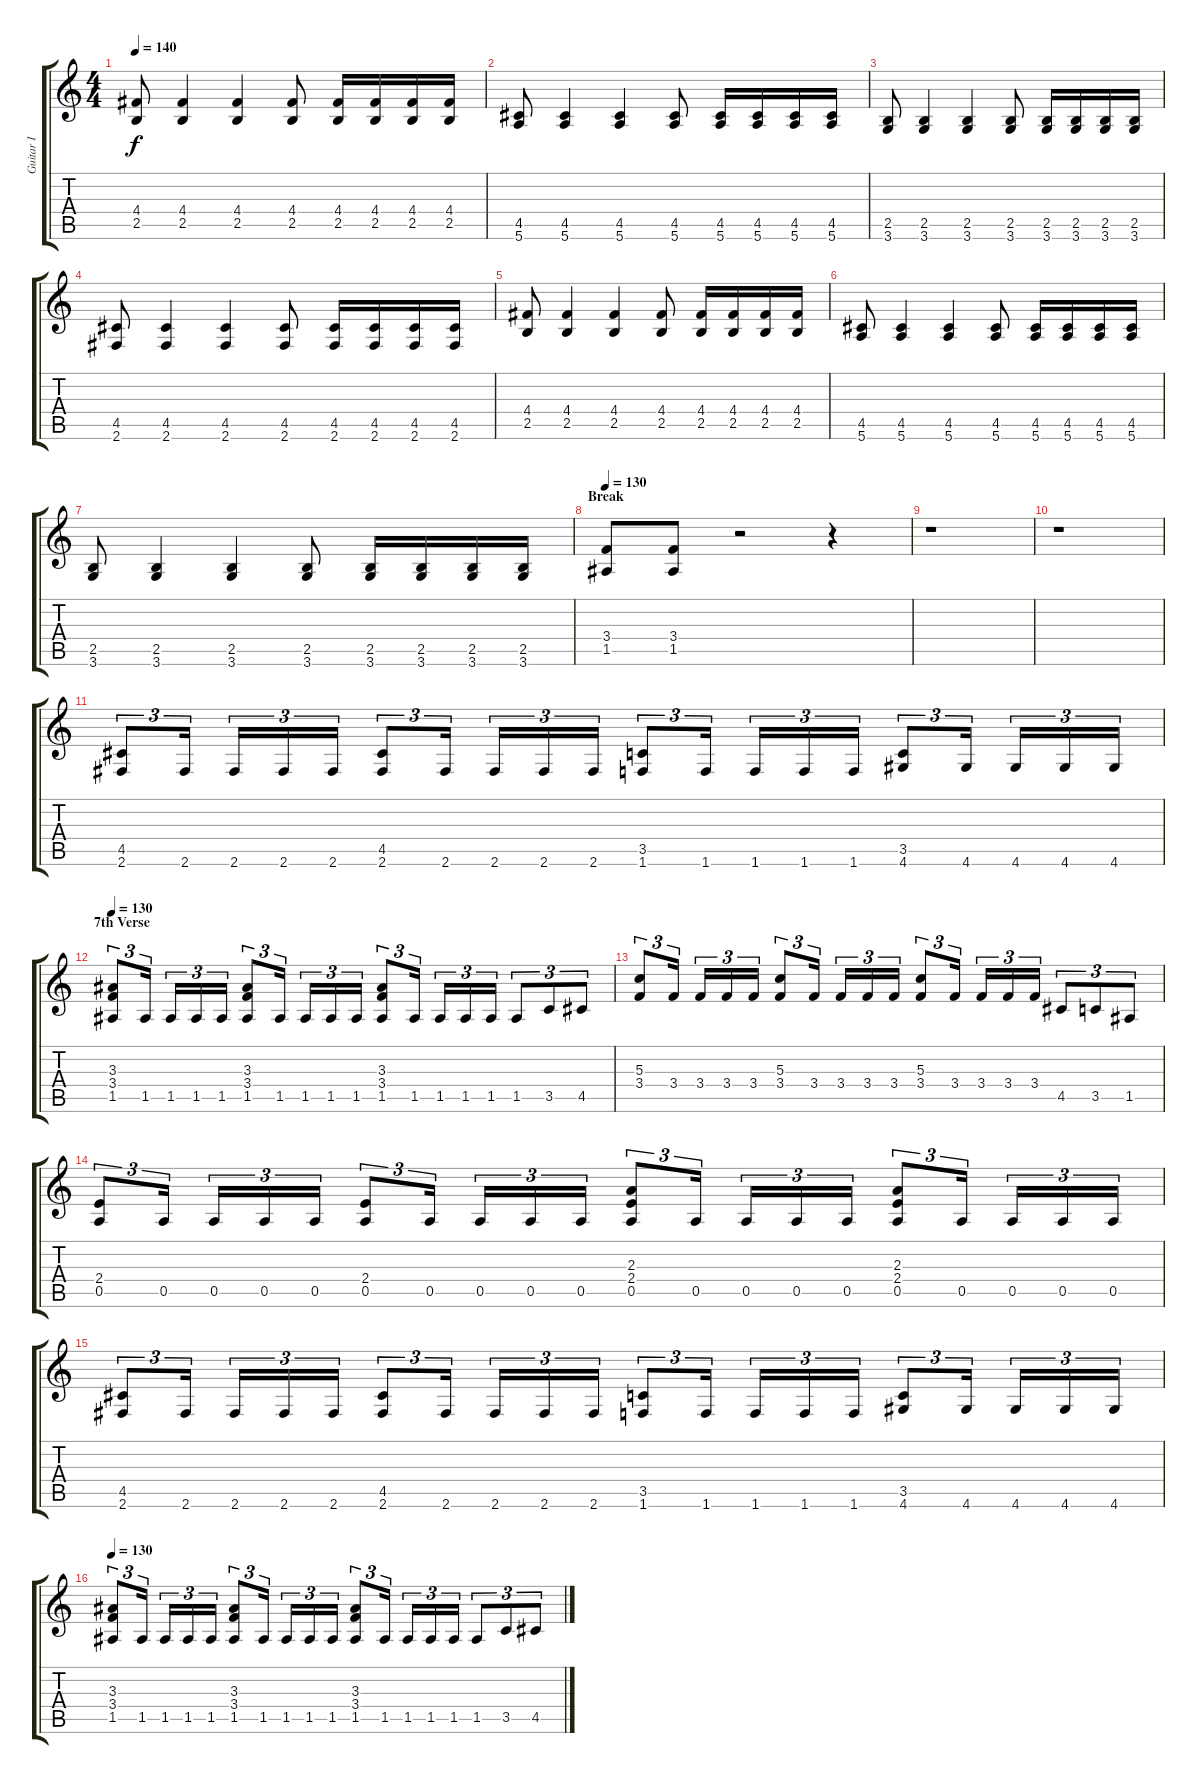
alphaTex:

\track ("Guitar I" "Guitar I") {instrument distortionguitar}
\staff {score tabs}
\tuning (E4 B3 G3 D3 A2 E2) {hide}
\ts (4 4)
\tempo 140
\clef g2
\ks c
(4.4 2.5).8{dy f} (4.4 2.5).4 (4.4 2.5).4 (4.4 2.5).8 (4.4 2.5).16 (4.4 2.5).16 (4.4 2.5).16 (4.4 2.5).16 |
(4.5 5.6).8 (4.5 5.6).4 (4.5 5.6).4 (4.5 5.6).8 (4.5 5.6).16 (4.5 5.6).16 (4.5 5.6).16 (4.5 5.6).16 |
(2.5 3.6).8 (2.5 3.6).4 (2.5 3.6).4 (2.5 3.6).8 (2.5 3.6).16 (2.5 3.6).16 (2.5 3.6).16 (2.5 3.6).16 |
(4.5 2.6).8 (4.5 2.6).4 (4.5 2.6).4 (4.5 2.6).8 (4.5 2.6).16 (4.5 2.6).16 (4.5 2.6).16 (4.5 2.6).16 |
(4.4 2.5).8 (4.4 2.5).4 (4.4 2.5).4 (4.4 2.5).8 (4.4 2.5).16 (4.4 2.5).16 (4.4 2.5).16 (4.4 2.5).16 |
(4.5 5.6).8 (4.5 5.6).4 (4.5 5.6).4 (4.5 5.6).8 (4.5 5.6).16 (4.5 5.6).16 (4.5 5.6).16 (4.5 5.6).16 |
(2.5 3.6).8 (2.5 3.6).4 (2.5 3.6).4 (2.5 3.6).8 (2.5 3.6).16 (2.5 3.6).16 (2.5 3.6).16 (2.5 3.6).16 |
\section ("" "Break")
\tempo 130
(3.4 1.5).8 (3.4 1.5).8 r.2 r.4 |
r.1 |
r.1 |
(4.5 2.6).8{tu (3 2)} 2.6.16{tu (3 2)} 2.6.16{tu (3 2)} 2.6.16{tu (3 2)} 2.6.16{tu (3 2)} (4.5 2.6).8{tu (3 2)} 2.6.16{tu (3 2)} 2.6.16{tu (3 2)} 2.6.16{tu (3 2)} 2.6.16{tu (3 2)} (3.5 1.6).8{tu (3 2)} 1.6.16{tu (3 2)} 1.6.16{tu (3 2)} 1.6.16{tu (3 2)} 1.6.16{tu (3 2)} (3.5 4.6).8{tu (3 2)} 4.6.16{tu (3 2)} 4.6.16{tu (3 2)} 4.6.16{tu (3 2)} 4.6.16{tu (3 2)} |
\section ("" "7th Verse")
\tempo 130
(3.3 3.4 1.5).8{tu (3 2)} 1.5.16{tu (3 2)} 1.5.16{tu (3 2)} 1.5.16{tu (3 2)} 1.5.16{tu (3 2)} (3.3 3.4 1.5).8{tu (3 2)} 1.5.16{tu (3 2)} 1.5.16{tu (3 2)} 1.5.16{tu (3 2)} 1.5.16{tu (3 2)} (3.3 3.4 1.5).8{tu (3 2)} 1.5.16{tu (3 2)} 1.5.16{tu (3 2)} 1.5.16{tu (3 2)} 1.5.16{tu (3 2)} 1.5.8{tu (3 2)} 3.5.8{tu (3 2)} 4.5.8{tu (3 2)} |
(5.3 3.4).8{tu (3 2)} 3.4.16{tu (3 2)} 3.4.16{tu (3 2)} 3.4.16{tu (3 2)} 3.4.16{tu (3 2)} (5.3 3.4).8{tu (3 2)} 3.4.16{tu (3 2)} 3.4.16{tu (3 2)} 3.4.16{tu (3 2)} 3.4.16{tu (3 2)} (5.3 3.4).8{tu (3 2)} 3.4.16{tu (3 2)} 3.4.16{tu (3 2)} 3.4.16{tu (3 2)} 3.4.16{tu (3 2)} 4.5.8{tu (3 2)} 3.5.8{tu (3 2)} 1.5.8{tu (3 2)} |
(2.4 0.5).8{tu (3 2)} 0.5.16{tu (3 2)} 0.5.16{tu (3 2)} 0.5.16{tu (3 2)} 0.5.16{tu (3 2)} (2.4 0.5).8{tu (3 2)} 0.5.16{tu (3 2)} 0.5.16{tu (3 2)} 0.5.16{tu (3 2)} 0.5.16{tu (3 2)} (2.3 2.4 0.5).8{tu (3 2)} 0.5.16{tu (3 2)} 0.5.16{tu (3 2)} 0.5.16{tu (3 2)} 0.5.16{tu (3 2)} (2.3 2.4 0.5).8{tu (3 2)} 0.5.16{tu (3 2)} 0.5.16{tu (3 2)} 0.5.16{tu (3 2)} 0.5.16{tu (3 2)} |
(4.5 2.6).8{tu (3 2)} 2.6.16{tu (3 2)} 2.6.16{tu (3 2)} 2.6.16{tu (3 2)} 2.6.16{tu (3 2)} (4.5 2.6).8{tu (3 2)} 2.6.16{tu (3 2)} 2.6.16{tu (3 2)} 2.6.16{tu (3 2)} 2.6.16{tu (3 2)} (3.5 1.6).8{tu (3 2)} 1.6.16{tu (3 2)} 1.6.16{tu (3 2)} 1.6.16{tu (3 2)} 1.6.16{tu (3 2)} (3.5 4.6).8{tu (3 2)} 4.6.16{tu (3 2)} 4.6.16{tu (3 2)} 4.6.16{tu (3 2)} 4.6.16{tu (3 2)} |
\tempo 130
(3.3 3.4 1.5).8{tu (3 2)} 1.5.16{tu (3 2)} 1.5.16{tu (3 2)} 1.5.16{tu (3 2)} 1.5.16{tu (3 2)} (3.3 3.4 1.5).8{tu (3 2)} 1.5.16{tu (3 2)} 1.5.16{tu (3 2)} 1.5.16{tu (3 2)} 1.5.16{tu (3 2)} (3.3 3.4 1.5).8{tu (3 2)} 1.5.16{tu (3 2)} 1.5.16{tu (3 2)} 1.5.16{tu (3 2)} 1.5.16{tu (3 2)} 1.5.8{tu (3 2)} 3.5.8{tu (3 2)} 4.5.8{tu (3 2)}
